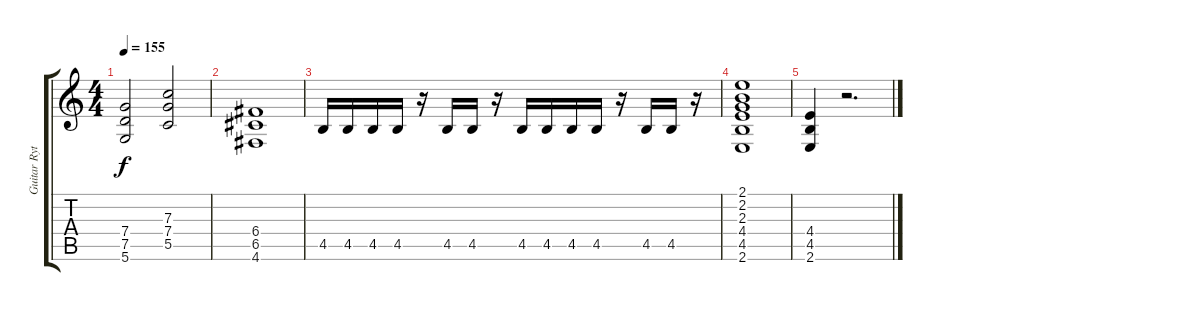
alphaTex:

\track ("Guitar Rythm" "Guitar Ryt") {instrument distortionguitar}
\staff {score tabs}
\tuning (D4 A3 F3 C3 G2 D2) {hide}
\ts (4 4)
\tempo 155
\clef g2
\ks c
(7.4 7.5 5.6).2{dy f} (7.3 7.4 5.5).2 |
(6.4 6.5 4.6).1 |
4.5.16 4.5.16 4.5.16 4.5.16 r.16 4.5.16 4.5.16 r.16 4.5.16 4.5.16 4.5.16 4.5.16 r.16 4.5.16 4.5.16 r.16 |
(2.1 2.2 2.3 4.4 4.5 2.6).1 |
(4.4 4.5 2.6).4 r.2{d}
